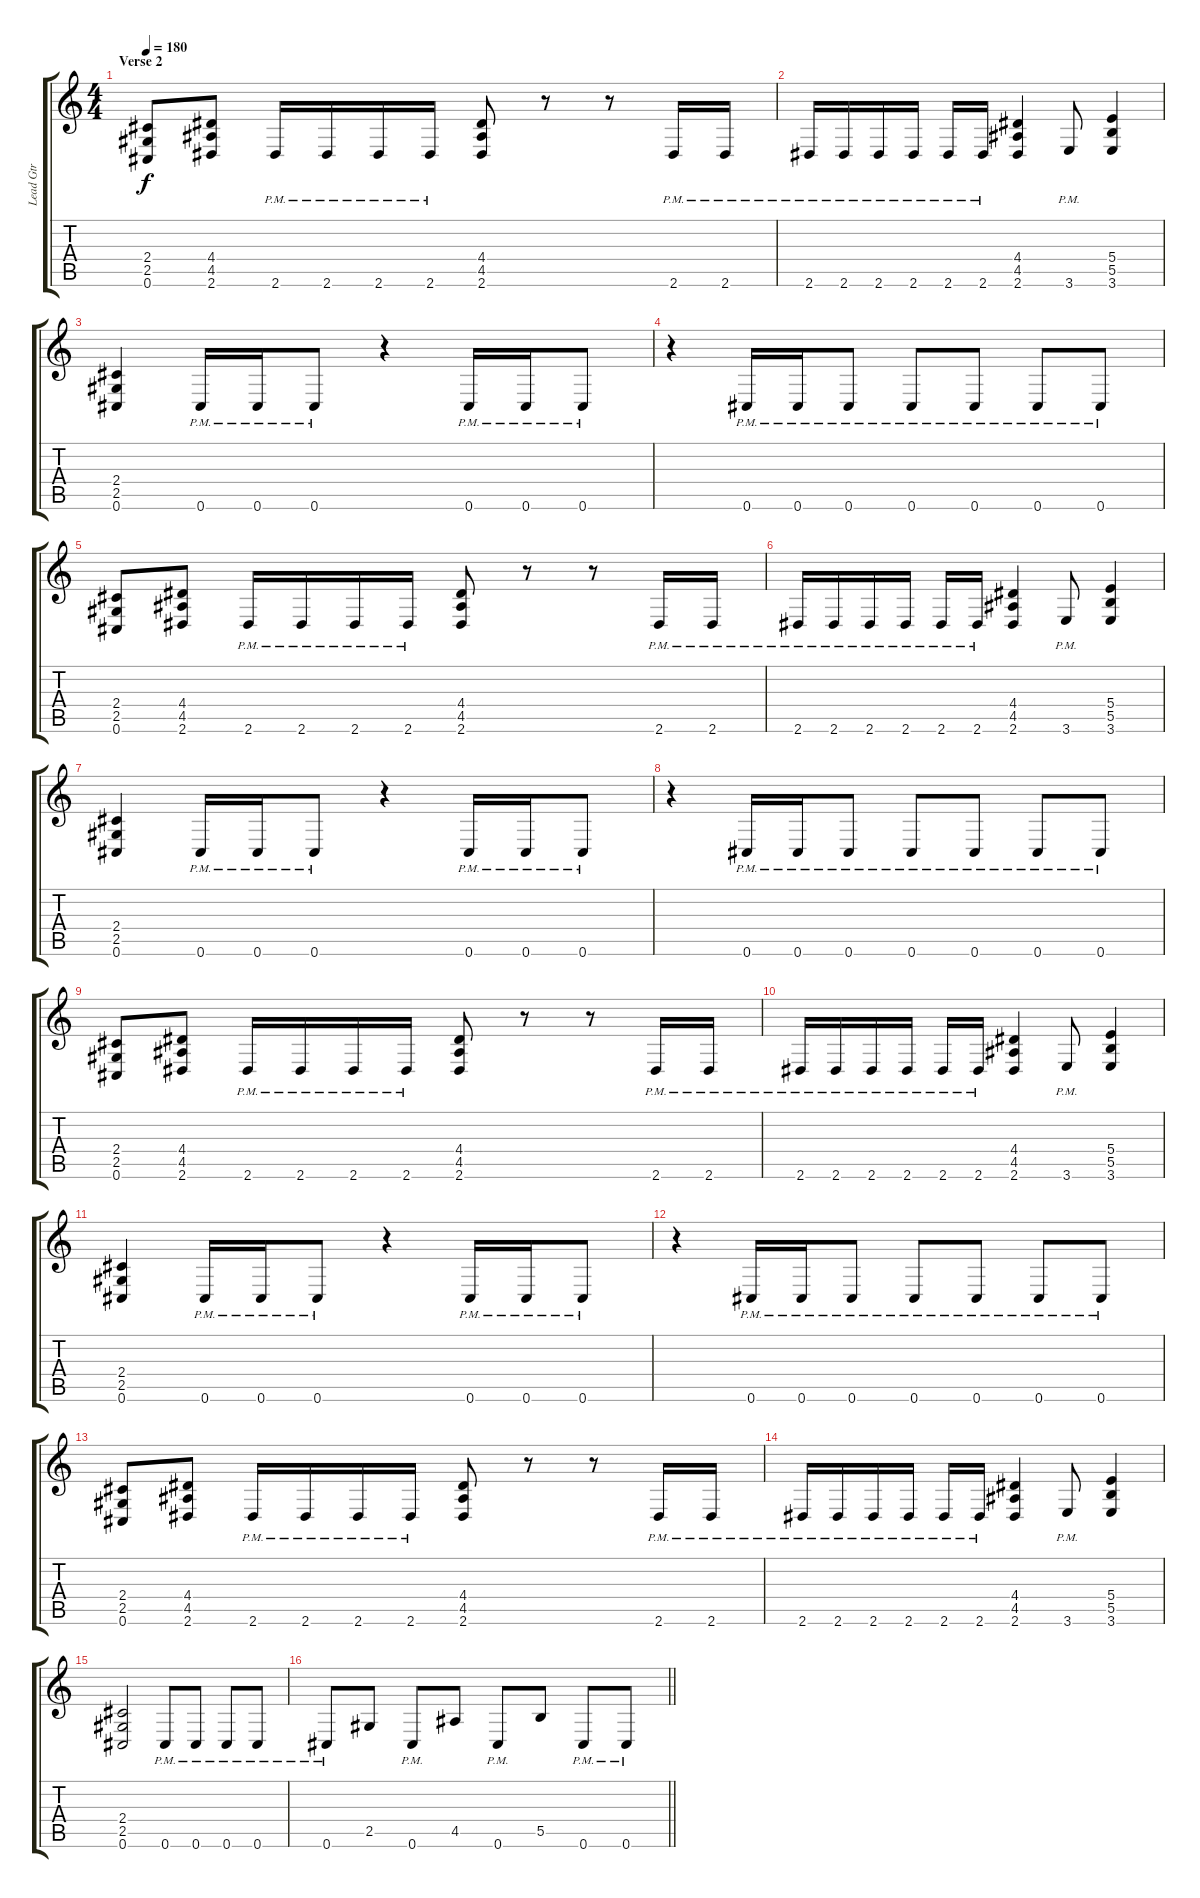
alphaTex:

\track ("Lead Gtr" "Lead Gtr") {instrument distortionguitar}
\staff {score tabs}
\tuning (Db4 Ab3 E3 B2 Gb2 Db2) {hide}
\ts (4 4)
\section ("" "Verse 2")
\tempo 180
\clef g2
\ks c
(2.4 2.5 0.6).8{dy f instrument distortionguitar} (4.4 4.5 2.6).8 2.6{pm}.16 2.6{pm}.16 2.6{pm}.16 2.6{pm}.16 (4.4 4.5 2.6).8 r.8 r.8 2.6{pm}.16 2.6{pm}.16 |
2.6{pm}.16 2.6{pm}.16 2.6{pm}.16 2.6{pm}.16 2.6{pm}.16 2.6{pm}.16 (4.4 4.5 2.6).4 3.6{pm}.8 (5.4 5.5 3.6).4 |
(2.4 2.5 0.6).4 0.6{pm}.16 0.6{pm}.16 0.6{pm}.8 r.4 0.6{pm}.16 0.6{pm}.16 0.6{pm}.8 |
r.4 0.6{pm}.16 0.6{pm}.16 0.6{pm}.8 0.6{pm}.8 0.6{pm}.8 0.6{pm}.8 0.6{pm}.8 |
(2.4 2.5 0.6).8 (4.4 4.5 2.6).8 2.6{pm}.16 2.6{pm}.16 2.6{pm}.16 2.6{pm}.16 (4.4 4.5 2.6).8 r.8 r.8 2.6{pm}.16 2.6{pm}.16 |
2.6{pm}.16 2.6{pm}.16 2.6{pm}.16 2.6{pm}.16 2.6{pm}.16 2.6{pm}.16 (4.4 4.5 2.6).4 3.6{pm}.8 (5.4 5.5 3.6).4 |
(2.4 2.5 0.6).4 0.6{pm}.16 0.6{pm}.16 0.6{pm}.8 r.4 0.6{pm}.16 0.6{pm}.16 0.6{pm}.8 |
r.4 0.6{pm}.16 0.6{pm}.16 0.6{pm}.8 0.6{pm}.8 0.6{pm}.8 0.6{pm}.8 0.6{pm}.8 |
(2.4 2.5 0.6).8 (4.4 4.5 2.6).8 2.6{pm}.16 2.6{pm}.16 2.6{pm}.16 2.6{pm}.16 (4.4 4.5 2.6).8 r.8 r.8 2.6{pm}.16 2.6{pm}.16 |
2.6{pm}.16 2.6{pm}.16 2.6{pm}.16 2.6{pm}.16 2.6{pm}.16 2.6{pm}.16 (4.4 4.5 2.6).4 3.6{pm}.8 (5.4 5.5 3.6).4 |
(2.4 2.5 0.6).4 0.6{pm}.16 0.6{pm}.16 0.6{pm}.8 r.4 0.6{pm}.16 0.6{pm}.16 0.6{pm}.8 |
r.4 0.6{pm}.16 0.6{pm}.16 0.6{pm}.8 0.6{pm}.8 0.6{pm}.8 0.6{pm}.8 0.6{pm}.8 |
(2.4 2.5 0.6).8 (4.4 4.5 2.6).8 2.6{pm}.16 2.6{pm}.16 2.6{pm}.16 2.6{pm}.16 (4.4 4.5 2.6).8 r.8 r.8 2.6{pm}.16 2.6{pm}.16 |
2.6{pm}.16 2.6{pm}.16 2.6{pm}.16 2.6{pm}.16 2.6{pm}.16 2.6{pm}.16 (4.4 4.5 2.6).4 3.6{pm}.8 (5.4 5.5 3.6).4 |
(2.4 2.5 0.6).2 0.6{pm}.8 0.6{pm}.8 0.6{pm}.8 0.6{pm}.8 |
\barLineRight lightlight
0.6{pm}.8 2.5.8 0.6{pm}.8 4.5.8 0.6{pm}.8 5.5.8 0.6{pm}.8 0.6{pm}.8
